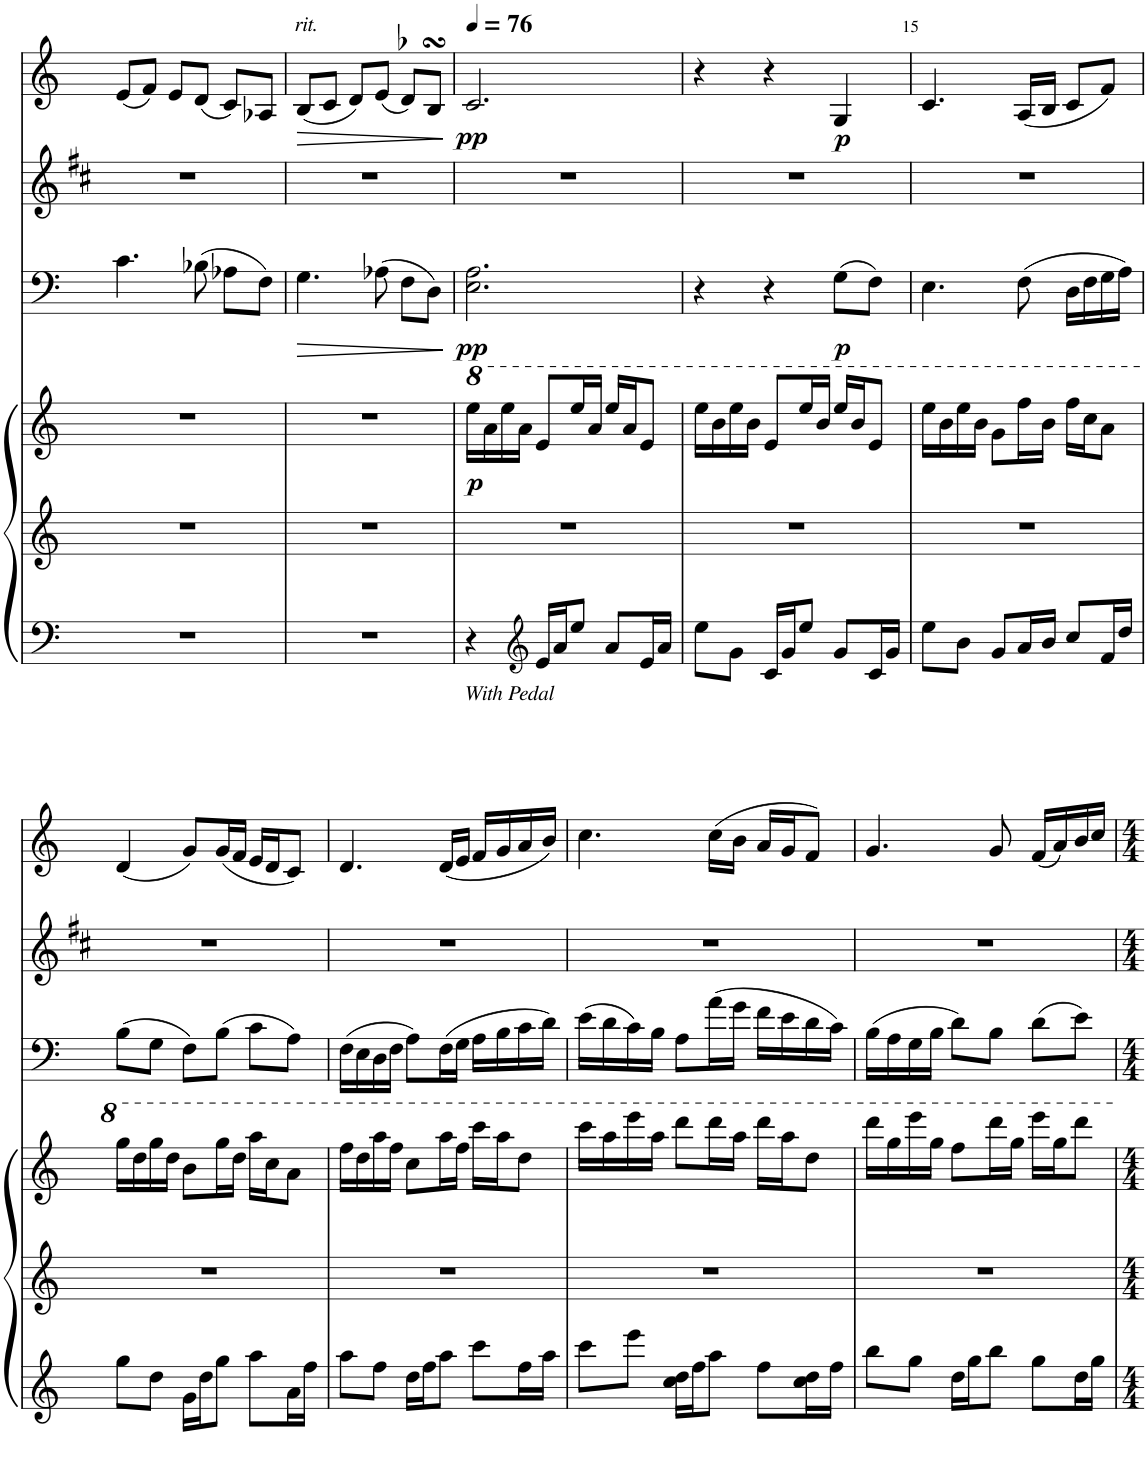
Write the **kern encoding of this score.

**kern	**kern	**kern	**dynam	**kern	**dynam	**kern	**kern	**dynam
*part4	*part4	*part4	*part4	*part3	*part3	*part2	*part1	*part1
*staff6	*staff5	*staff4	*staff4/5/6	*staff3	*staff3	*staff2	*staff1	*staff1
*I"Piano	*	*	*	*I"Violoncello	*	*I"Bb Clarinet	*I"Violin	*
*I'Pno	*	*	*	*I'Vc	*	*I'Cl	*I'Vln	*
!!LO:PB:g=z
*clefF4	*clefG2	*clefG2	*	*clefF4	*	*clefG2	*clefG2	*
*	*	*	*	*	*	*Trd1c2	*	*
*	*k[]	*	*	*k[]	*	*k[f#c#]	*k[]	*
*M3/4	*M3/4	*M3/4	*	*M3/4	*	*M3/4	*M3/4	*
=11	=11	=11	=11	=11	=11	=11	=11	=11
2.r	2.r	2.r	.	4.c\	.	2.r	(8e/L	.
.	.	.	.	.	.	.	8f/J)	.
.	.	.	.	.	.	.	8e/L	.
.	.	.	.	(8B-X\	.	.	(8d/J	.
.	.	.	.	8A-X\L	.	.	8c/L)	.
.	.	.	.	8F\J)	.	.	8A-X/J	.
=12	=12	=12	=12	=12	=12	=12	=12	=12
!	!	!	!	!	!	!	!LO:TX:a:i:t=rit.	!
!	!	!	!	!	!LO:HP:b	!	!	!LO:HP:b
2.r	2.r	2.r	.	4.G\	>	2.r	(8B-X/L	>
.	.	.	.	.	.	.	8c/J	.
.	.	.	.	.	.	.	8d/L)	.
.	.	.	.	(8A-X\	.	.	(8e/J	.
.	.	.	.	8F\L	.	.	8d/L)	.
.	.	.	.	8D\J)	.	.	8B-sSSs/J	.
.	.	.	.	.	]	.	.	]
=13	=13	=13	=13	=13	=13	=13	=13	=13
*	*	*	*	*	*	*	*MM76	*
!LO:TX:b:i:t=With Pedal	!	!	!	!	!	!	!	!
!	!	!	!LO:DY:b	!	!LO:DY:b	!	!	!LO:DY:b
4r	2.r	16eee\LL	p	2.E\ 2.A\	pp	2.r	2.c/	pp
.	.	16aa\	.	.	.	.	.	.
.	.	16eee\	.	.	.	.	.	.
.	.	16aa\JJ	.	.	.	.	.	.
*clefG2	*	*	*	*	*	*	*	*
16e/LL	.	8ee/L	.	.	.	.	.	.
16a/J	.	.	.	.	.	.	.	.
8ee/J	.	16eee/L	.	.	.	.	.	.
.	.	16aa/JJ	.	.	.	.	.	.
8a/L	.	16eee/LL	.	.	.	.	.	.
.	.	16aa/J	.	.	.	.	.	.
16e/L	.	8ee/J	.	.	.	.	.	.
16a/JJ	.	.	.	.	.	.	.	.
=14	=14	=14	=14	=14	=14	=14	=14	=14
8ee\L	2.r	16eee\LL	.	4r	.	2.r	4r	.
.	.	16bb\	.	.	.	.	.	.
8g\J	.	16eee\	.	.	.	.	.	.
.	.	16bb\JJ	.	.	.	.	.	.
16c/LL	.	8ee/L	.	4r	.	.	4r	.
16g/J	.	.	.	.	.	.	.	.
8ee/J	.	16eee/L	.	.	.	.	.	.
.	.	16bb/JJ	.	.	.	.	.	.
!	!	!	!	!	!LO:DY:b	!	!	!LO:DY:b
8g/L	.	16eee/LL	.	(8G\L	p	.	4G/	p
.	.	16bb/J	.	.	.	.	.	.
16c/L	.	8ee/J	.	8F\J)	.	.	.	.
16g/JJ	.	.	.	.	.	.	.	.
=15	=15	=15	=15	=15	=15	=15	=15	=15
8ee\L	2.r	16eee\LL	.	4.E\	.	2.r	4.c/	.
.	.	16bb\	.	.	.	.	.	.
8b\J	.	16eee\	.	.	.	.	.	.
.	.	16bb\JJ	.	.	.	.	.	.
8g/L	.	8gg\L	.	.	.	.	.	.
16a/L	.	16fff\L	.	(8F\	.	.	(16A/LL	.
16b/JJ	.	16bb\JJ	.	.	.	.	16B/JJ	.
8cc/L	.	16fff\LL	.	16D\LL	.	.	8c/L	.
.	.	16ccc\J	.	16F\	.	.	.	.
16f/L	.	8aa\J	.	16G\	.	.	8f/J)	.
16dd/JJ	.	.	.	16A\JJ)	.	.	.	.
!!LO:LB:g=z
=16	=16	=16	=16	=16	=16	=16	=16	=16
8gg\L	2.r	16ggg\LL	.	(8B\L	.	2.r	(4d/	.
.	.	16ddd\	.	.	.	.	.	.
8dd\J	.	16ggg\	.	8G\J	.	.	.	.
.	.	16ddd\JJ	.	.	.	.	.	.
16g\LL	.	8bb\L	.	8F\L)	.	.	8g/L)	.
16dd\J	.	.	.	.	.	.	.	.
8gg\J	.	16ggg\L	.	(8B\J	.	.	(16g/L	.
.	.	16ddd\JJ	.	.	.	.	16f/JJ	.
8aa\L	.	16aaa\LL	.	8c\L	.	.	16e/LL	.
.	.	16ccc\J	.	.	.	.	16d/J	.
16a\L	.	8aa\J	.	8A\J)	.	.	8c/J)	.
16ff\JJ	.	.	.	.	.	.	.	.
=17	=17	=17	=17	=17	=17	=17	=17	=17
8aa\L	2.r	16fff\LL	.	(16F\LL	.	2.r	4.d/	.
.	.	16ddd\	.	16E\	.	.	.	.
8ff\J	.	16aaa\	.	16D\	.	.	.	.
.	.	16fff\JJ	.	16F\JJ	.	.	.	.
16dd\LL	.	8ccc\L	.	8A\L)	.	.	.	.
16ff\J	.	.	.	.	.	.	.	.
8aa\J	.	16aaa\L	.	(16F\L	.	.	(16d/LL	.
.	.	16fff\JJ	.	16G\JJ	.	.	16e/JJ	.
8ccc\L	.	16cccc\LL	.	16A\LL	.	.	16f/LL	.
.	.	16aaa\J	.	16B\	.	.	16g/	.
16ff\L	.	8ddd\J	.	16c\	.	.	16a/	.
16aa\JJ	.	.	.	16d\JJ)	.	.	16b/JJ)	.
=18	=18	=18	=18	=18	=18	=18	=18	=18
8ccc\L	2.r	16cccc\LL	.	(16e\LL	.	2.r	4.cc\	.
.	.	16aaa\	.	16d\	.	.	.	.
8eee\J	.	16eeee\	.	16c\)	.	.	.	.
.	.	16aaa\JJ	.	16B\JJ	.	.	.	.
16cc\ 16dd\LL	.	8dddd\L	.	8A\L	.	.	.	.
16ff\J	.	.	.	.	.	.	.	.
8aa\J	.	16dddd\L	.	(16a\L	.	.	(16cc\LL	.
.	.	16aaa\JJ	.	16g\JJ	.	.	16b\JJ	.
8ff\L	.	16dddd\LL	.	16f\LL	.	.	16a/LL	.
.	.	16aaa\J	.	16e\	.	.	16g/J	.
16cc\ 16dd\L	.	8ddd\J	.	16d\	.	.	8f/J)	.
16ff\JJ	.	.	.	16c\JJ)	.	.	.	.
=19	=19	=19	=19	=19	=19	=19	=19	=19
8bb\L	2.r	16dddd\LL	.	(16B\LL	.	2.r	4.g/	.
.	.	16ggg\	.	16A\	.	.	.	.
8gg\J	.	16eeee\	.	16G\	.	.	.	.
.	.	16ggg\JJ	.	16B\JJ	.	.	.	.
16dd\LL	.	8fff\L	.	8d\L)	.	.	.	.
16gg\J	.	.	.	.	.	.	.	.
8bb\J	.	16dddd\L	.	8B\J	.	.	8g/	.
.	.	16ggg\JJ	.	.	.	.	.	.
8gg\L	.	16eeee\LL	.	(8d\L	.	.	(16f/LL	.
.	.	16ggg\J	.	.	.	.	16a/)	.
16dd\L	.	8dddd\J	.	8e\J)	.	.	16b/	.
16gg\JJ	.	.	.	.	.	.	16cc/JJ	.
=	=	=	=	=	=	=	=	=
*-	*-	*-	*-	*-	*-	*-	*-	*-
